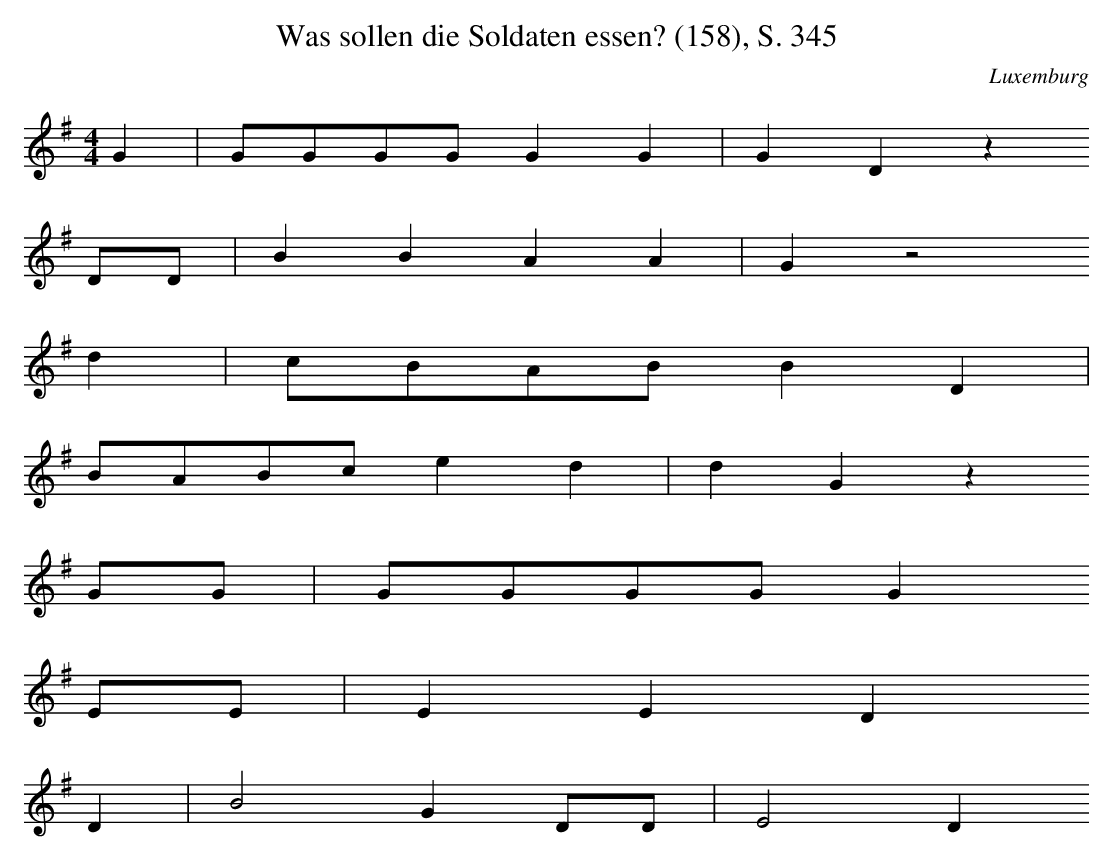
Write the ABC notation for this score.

X:1
T: Was sollen die Soldaten essen? (158), S. 345
O: Luxemburg
M: 4/4
L: 1/8
K: G
G2 | GGGGG2G2 | G2D2z2
DD | B2B2A2A2 | G2z4
d2 | cBABB2D2 |
BABce2d2 | d2G2z2
GG | GGGGG2
EE | E2E2D2
D2 | B4G2DD | E4D2
